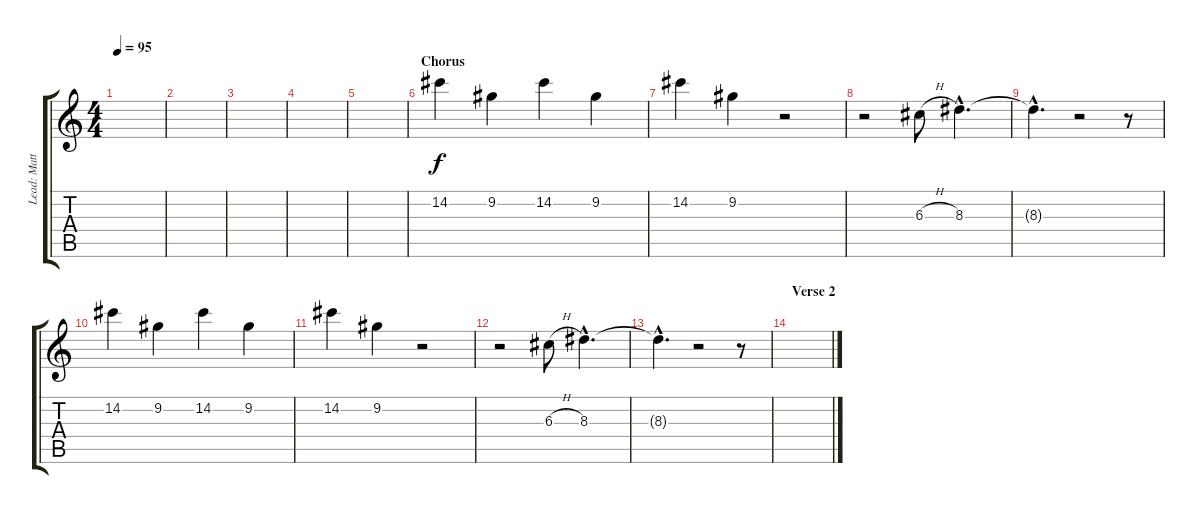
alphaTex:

\track ("Lead: Mattias Eklundh" "Lead: Matt") {instrument distortionguitar}
\staff {score tabs}
\tuning (E4 B3 G3 D3 A2 E2) {hide}
\ts (4 4)
\tempo 95
\clef g2
\ks c
|
|
|
|
|
\section ("" "Chorus")
14.2.4 9.2.4 14.2.4 9.2.4 |
14.2.4 9.2.4 r.2 |
r.2 6.3{h}.8 8.3{hac}.4{d} |
8.3{hac t}.4{d} r.2 r.8 |
14.2.4 9.2.4 14.2.4 9.2.4 |
14.2.4 9.2.4 r.2 |
r.2 6.3{h}.8 8.3{hac}.4{d} |
8.3{hac t}.4{d} r.2 r.8 |
\section ("" "Verse 2")
